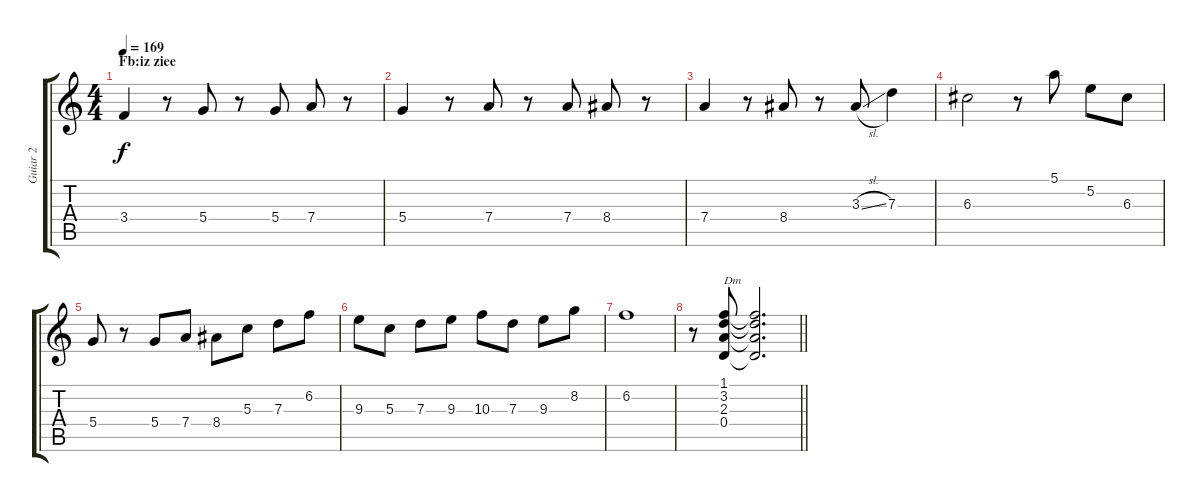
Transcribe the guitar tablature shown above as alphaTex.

\track ("Guiar 2" "Guiar 2") {instrument acousticguitarsteel}
\staff {score tabs}
\tuning (E4 B3 G3 D3 A2 E2) {hide}
\ts (4 4)
\section ("" "Fb:iz ziee")
\tempo 169
\clef g2
\ks c
3.4.4{dy f volume 12 balance 14 instrument acousticguitarsteel} r.8 5.4.8 r.8 5.4.8 7.4.8 r.8 |
5.4.4 r.8 7.4.8 r.8 7.4.8 8.4.8 r.8 |
7.4.4 r.8 8.4.8 r.8 3.3{sl}.8 7.3.4 |
6.3.2 r.8 5.1.8 5.2.8 6.3.8 |
5.4.8 r.8 5.4.8 7.4.8 8.4.8 5.3.8 7.3.8 6.2.8 |
9.3.8 5.3.8 7.3.8 9.3.8 10.3.8 7.3.8 9.3.8 8.2.8 |
6.2.1 |
\barLineRight lightlight
r.8 (1.1 3.2 2.3 0.4).8{txt "Dm"} (1.1{t} 3.2{t} 2.3{t} 0.4{t}).2{d}
